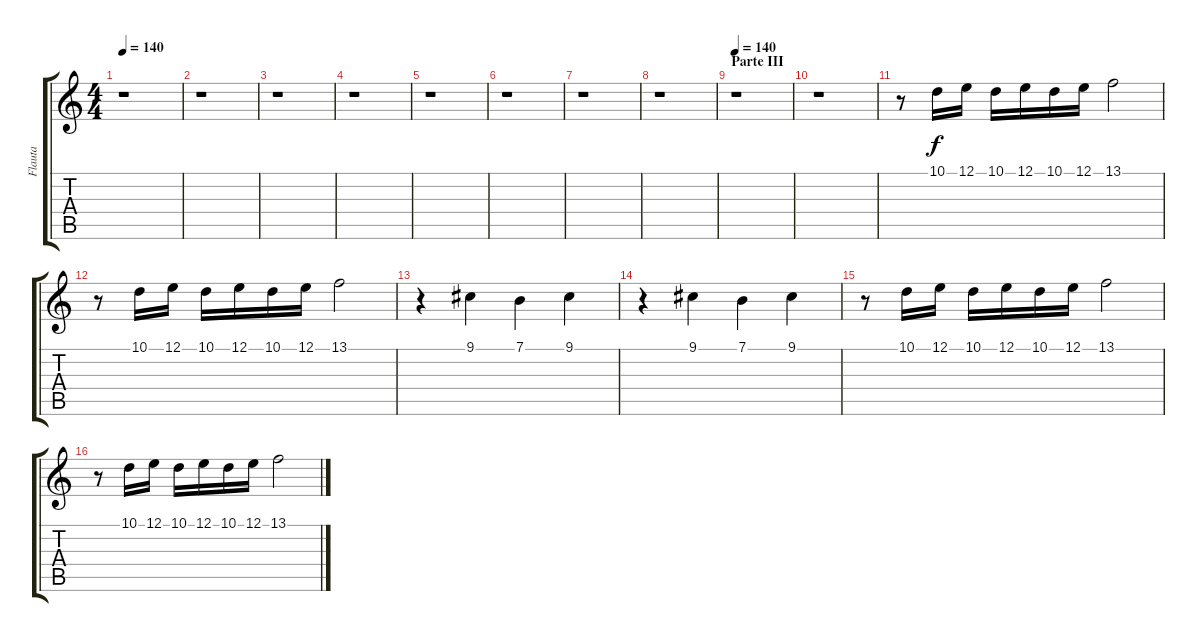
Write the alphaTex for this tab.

\track ("Flauta" "Flauta") {instrument flute}
\staff {score tabs}
\tuning (E4 B3 G3 D3 A2 E2) {hide}
\ts (4 4)
\tempo 140
\clef g2
\ks c
r.1{dy f} |
r.1 |
r.1 |
r.1 |
r.1 |
r.1 |
r.1 |
r.1 |
\section ("" "Parte III")
\tempo 140
r.1{instrument flute} |
r.1 |
r.8{volume 4 instrument flute} 10.1.16 12.1.16 10.1.16 12.1.16 10.1.16 12.1.16 13.1.2 |
r.8 10.1.16 12.1.16 10.1.16 12.1.16 10.1.16 12.1.16 13.1.2 |
r.4{volume 1} 9.1.4 7.1.4 9.1.4 |
r.4 9.1.4 7.1.4 9.1.4 |
r.8{volume 4} 10.1.16 12.1.16 10.1.16 12.1.16 10.1.16 12.1.16 13.1.2 |
r.8 10.1.16 12.1.16 10.1.16 12.1.16 10.1.16 12.1.16 13.1.2
